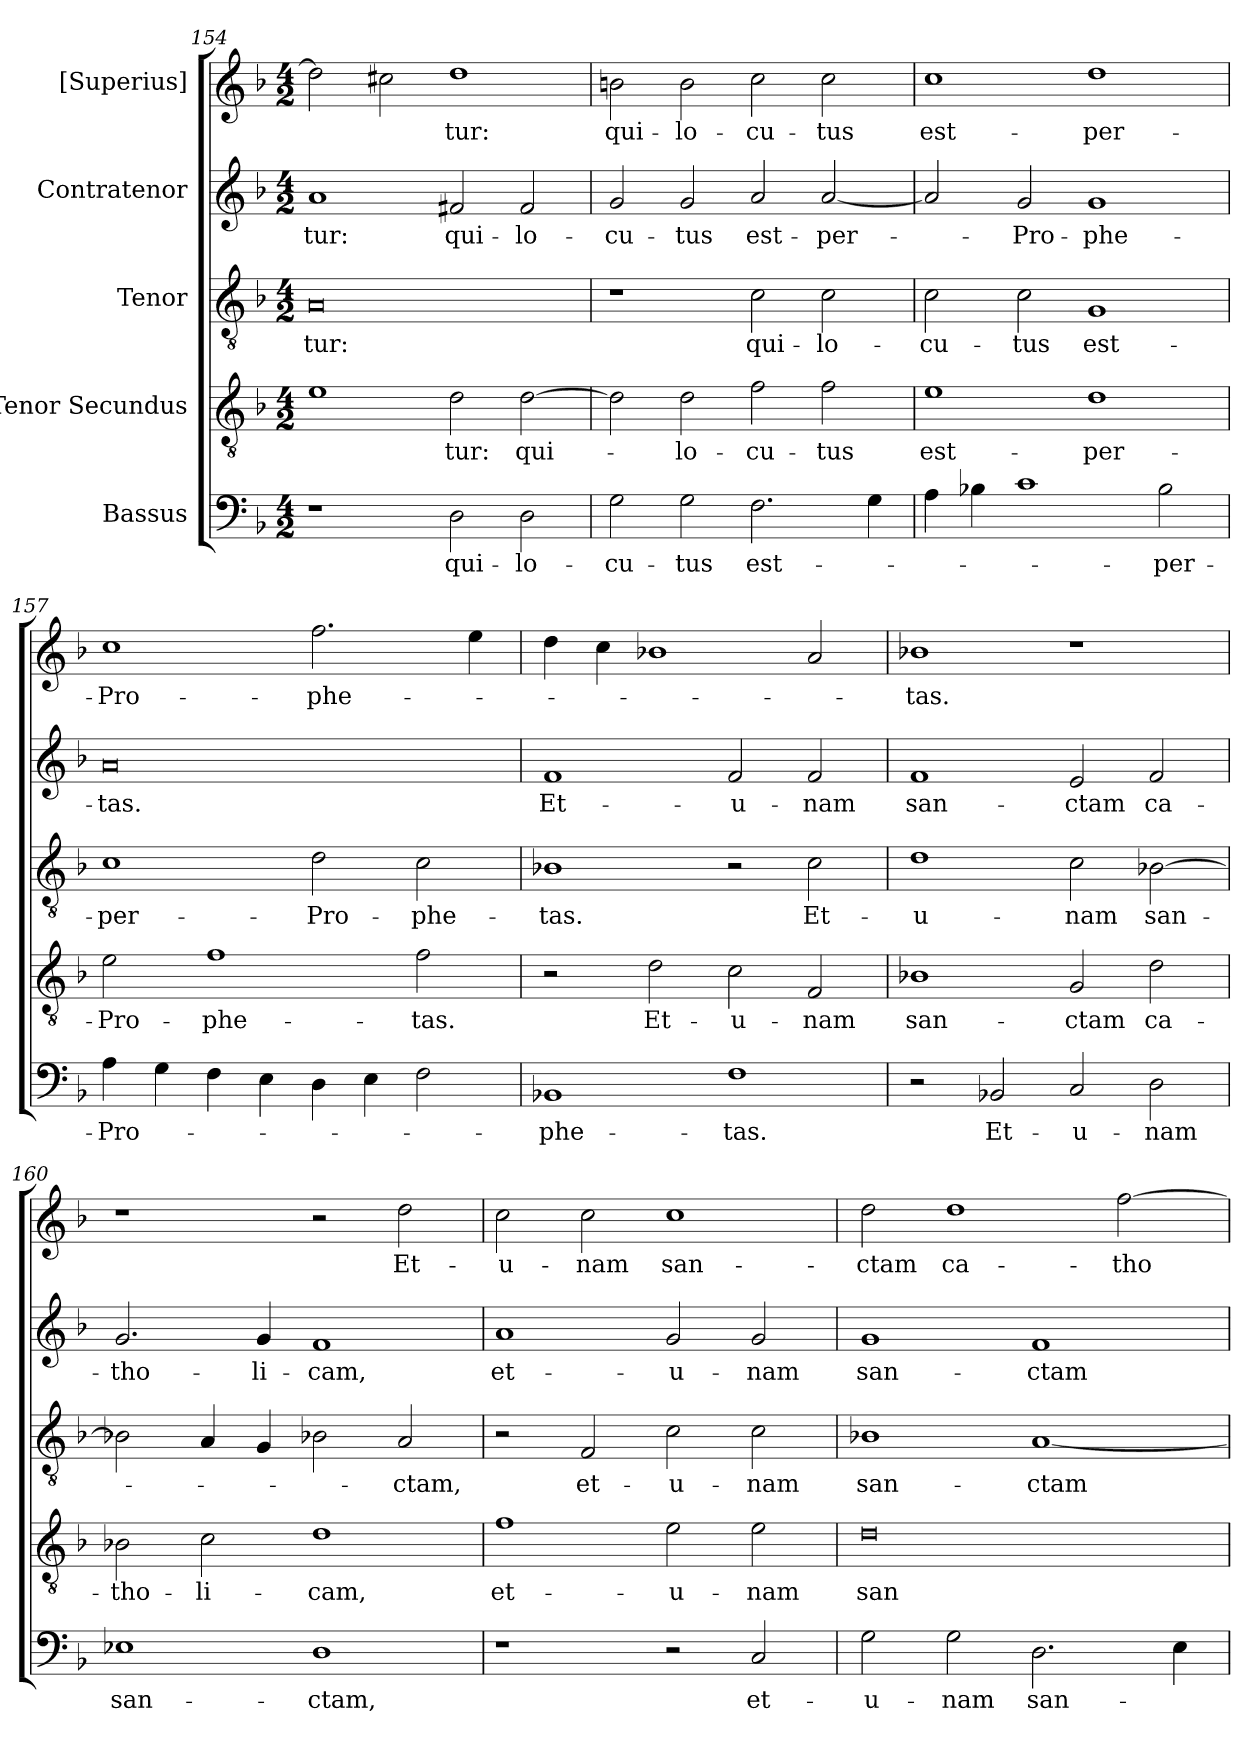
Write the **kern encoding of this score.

**kern	**text	**kern	**text	**kern	**text	**kern	**text	**kern	**text
*part5	*part5	*part4	*part4	*part3	*part3	*part2	*part2	*part1	*part1
*staff5	*staff5	*staff4	*staff4	*staff3	*staff3	*staff2	*staff2	*staff1	*staff1
*I"Bassus	*	*I"Tenor Secundus	*	*I"Tenor	*	*I"Contratenor	*	*I"[Superius]	*
*clefF4	*	*clefGv2	*	*clefGv2	*	*clefG2	*	*clefG2	*
*k[b-]	*	*k[b-]	*	*k[b-]	*	*k[b-]	*	*k[b-]	*
*M4/2	*	*M4/2	*	*M4/2	*	*M4/2	*	*M4/2	*
=154	=154	=154	=154	=154	=154	=154	=154	=154	=154
1r	.	1e\	.	0A/	-tur:	1a/	-tur:	2dd\]	.
.	.	.	.	.	.	.	.	2cc#X\	.
2D\	qui-	2d\	-tur:	.	.	2f#X/	qui-	1dd\	-tur:
2D\	lo-	[2d\	qui-	.	.	2f#/	lo-	.	.
=155	=155	=155	=155	=155	=155	=155	=155	=155	=155
2G\	-cu-	2d\]	.	1r	.	2g/	-cu-	2b\	qui-
2G\	-tus	2d\	lo-	.	.	2g/	-tus	2b\	lo-
2.F\	est-	2f\	-cu-	2c\	qui-	2a/	est-	2cc\	-cu-
.	.	2f\	-tus	2c\	lo-	[2a/	per-	2cc\	-tus
4G\	.	.	.	.	.	.	.	.	.
=156	=156	=156	=156	=156	=156	=156	=156	=156	=156
4A\	.	1e\	est-	2c\	-cu-	2a/]	.	1cc\	est-
4B-X\	.	.	.	.	.	.	.	.	.
1c\	.	.	.	2c\	-tus	2g/	Pro-	.	.
.	.	1d\	per-	1G/	est-	1g/	-phe-	1dd\	per-
2B-\	per-	.	.	.	.	.	.	.	.
=157	=157	=157	=157	=157	=157	=157	=157	=157	=157
4A\	Pro-	2e\	Pro-	1c\	per-	0a/	-tas.	1cc\	Pro-
4G\	.	.	.	.	.	.	.	.	.
4F\	.	1f\	-phe-	.	.	.	.	.	.
4E\	.	.	.	.	.	.	.	.	.
4D\	.	.	.	2d\	Pro-	.	.	2.ff\	-phe-
4E\	.	.	.	.	.	.	.	.	.
2F\	.	2f\	-tas.	2c\	-phe-	.	.	.	.
.	.	.	.	.	.	.	.	4ee\	.
=158	=158	=158	=158	=158	=158	=158	=158	=158	=158
1BB-X/	-phe-	2r	.	1B-X\	-tas.	1f/	Et-	4dd\	.
.	.	.	.	.	.	.	.	4cc\	.
.	.	2d\	Et-	.	.	.	.	1b-X\	.
1F\	-tas.	2c\	u-	2r	.	2f/	u-	.	.
.	.	2F/	-nam	2c\	Et-	2f/	-nam	2a/	.
=159	=159	=159	=159	=159	=159	=159	=159	=159	=159
2r	.	1B-X\	san-	1d\	u-	1f/	san-	1b-X\	-tas.
2BB-X/	Et-	.	.	.	.	.	.	.	.
2C/	u-	2G/	-ctam	2c\	-nam	2e/	-ctam	1r	.
2D\	-nam	2d\	ca-	[2B-X\	san-	2f/	ca-	.	.
=160	=160	=160	=160	=160	=160	=160	=160	=160	=160
1E-X\	san-	2B-X\	-tho-	2B-X\]	.	2.g/	-tho-	1r	.
.	.	2c\	-li-	4A/	.	.	.	.	.
.	.	.	.	4G/	.	4g/	-li-	.	.
1D\	-ctam,	1d\	-cam,	2B-X\	.	1f/	-cam,	2r	.
.	.	.	.	2A/	-ctam,	.	.	2dd\	Et-
=161	=161	=161	=161	=161	=161	=161	=161	=161	=161
1r	.	1f\	et-	2r	.	1a/	et-	2cc\	u-
.	.	.	.	2F/	et-	.	.	2cc\	-nam
2r	.	2e\	u-	2c\	u-	2g/	u-	1cc\	san-
2C/	et-	2e\	-nam	2c\	-nam	2g/	-nam	.	.
=162	=162	=162	=162	=162	=162	=162	=162	=162	=162
2G\	u-	0d\	san-	1B-X\	san-	1g/	san-	2dd\	-ctam
2G\	-nam	.	.	.	.	.	.	1dd\	ca-
2.D\	san-	.	.	[1A/	-ctam	1f/	-ctam	.	.
.	.	.	.	.	.	.	.	[2ff\	-tho-
4E\	.	.	.	.	.	.	.	.	.
=	=	=	=	=	=	=	=	=	=
*-	*-	*-	*-	*-	*-	*-	*-	*-	*-
